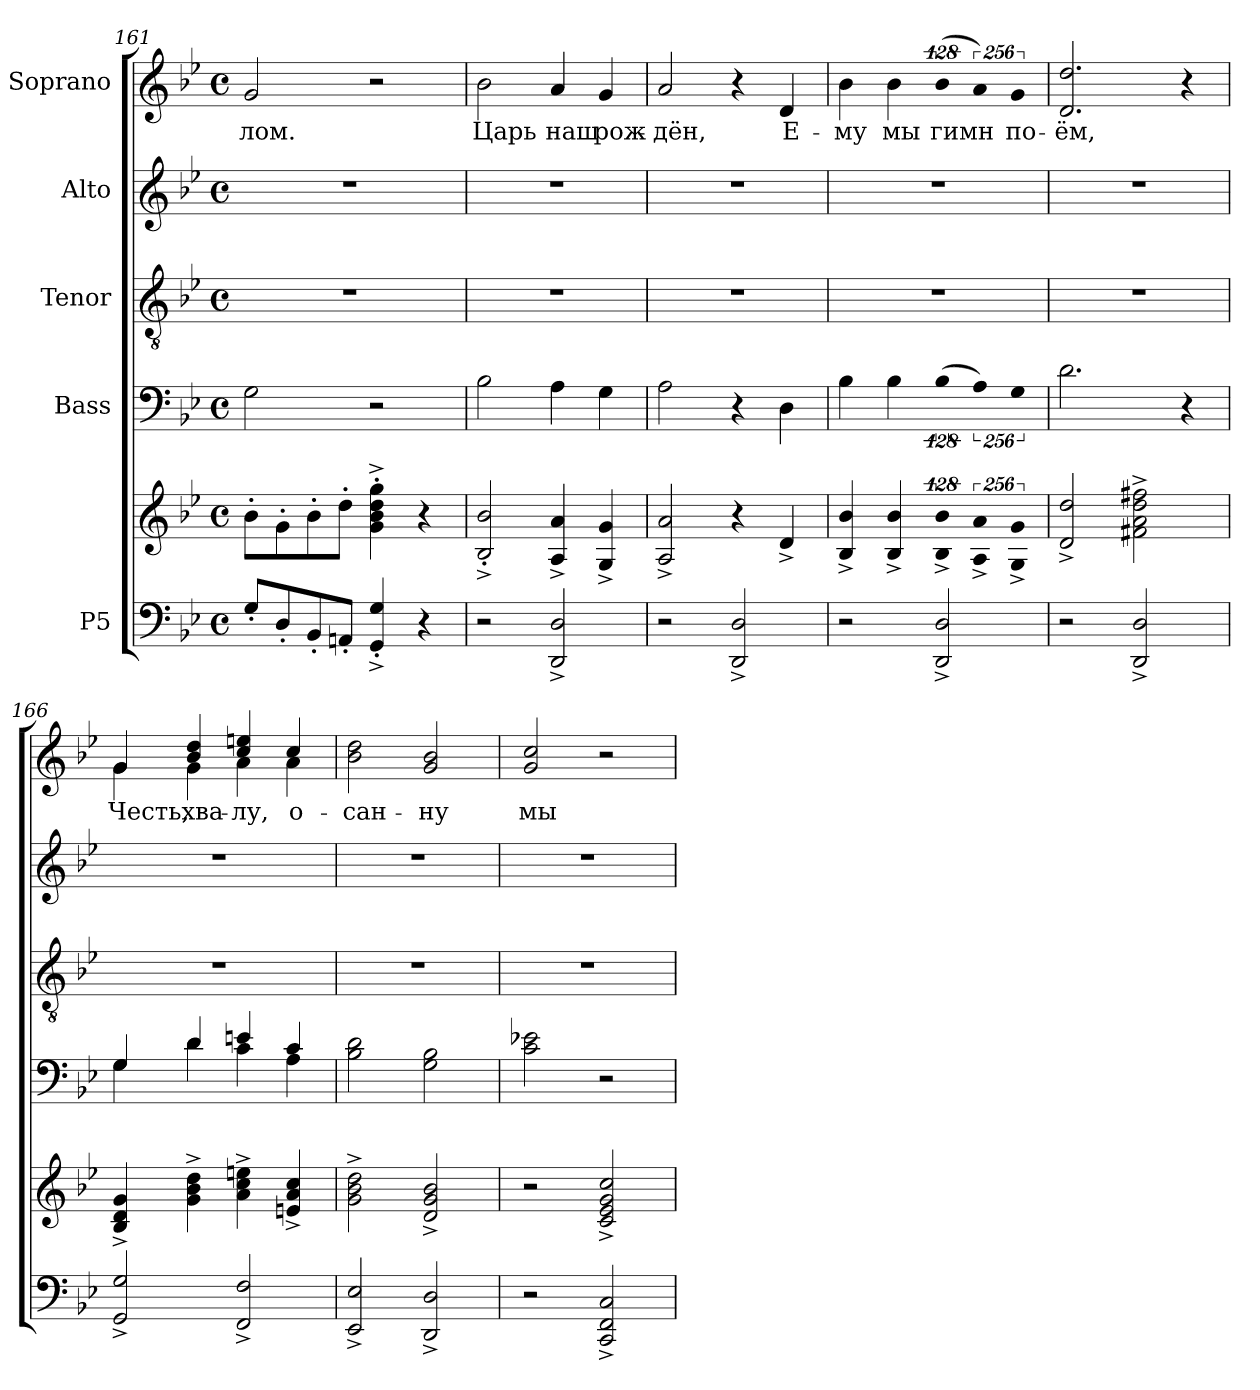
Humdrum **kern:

**kern	**kern	**kern	**kern	**kern	**kern	**text
*part5	*part5	*part4	*part3	*part2	*part1	*part1
*staff6	*staff5	*staff4	*staff3	*staff2	*staff1	*staff1
*I"P5	*	*I"Bass	*I"Tenor	*I"Alto	*I"Soprano	*
*clefF4	*clefG2	*clefF4	*clefGv2	*clefG2	*clefG2	*
*	*	*	*ITrd7c12	*	*	*
*k[b-e-]	*k[b-e-]	*k[b-e-]	*k[b-e-]	*k[b-e-]	*k[b-e-]	*
*B-:	*B-:	*B-:	*B-:	*B-:	*B-:	*
*M4/4	*M4/4	*M4/4	*M4/4	*M4/4	*M4/4	*
*met(c)	*met(c)	*met(c)	*met(c)	*met(c)	*met(c)	*
=161	=161	=161	=161	=161	=161	=161
!	!	!	!	!	!	!LO:LY:b:color=#000000
8G'i/L	8b-'i\L	2Gi\	1r	1r	2gi/	-лом.
8D'i/	8g'i\	.	.	.	.	.
8BB-'i/	8b-'i\	.	.	.	.	.
8AAn'i/J	8dd'i\J	.	.	.	.	.
4GGi/'^ 4Gi'^	4gi\'^ 4b-i'^ 4ddi'^ 4ggi'^	2r	.	.	2r	.
4r	4r	.	.	.	.	.
=162	=162	=162	=162	=162	=162	=162
!	!	!	!	!	!	!LO:LY:b:color=#000000
2r	2B-i/'^ 2b-i'^	2B-i\	1r	1r	2b-i\	Царь
!	!	!	!	!	!	!LO:LY:b:color=#000000
2DDi/^ 2Di^	4Ai/^ 4ai^	4Ai\	.	.	4ai/	наш
!	!	!	!	!	!	!LO:LY:b:color=#000000
.	4Gi/^ 4gi^	4Gi\	.	.	4gi/	рож-
!!LO:LB:g=z
=163	=163	=163	=163	=163	=163	=163
!	!	!	!	!	!	!LO:LY:b:color=#000000
2r	2Ai/^ 2ai^	2Ai\	1r	1r	2ai/	-дён,
2DDi/^ 2Di^	4r	4r	.	.	4r	.
!	!	!	!	!	!	!LO:LY:b:color=#000000
.	4d^i/	4Di\	.	.	4di/	Е-
=164	=164	=164	=164	=164	=164	=164
!	!	!	!	!	!	!LO:LY:b:color=#000000
2r	4B-i/^ 4b-i^	4B-i\	1r	1r	4b-i\	-му
!	!	!	!	!	!	!LO:LY:b:color=#000000
.	4B-i/^ 4b-i^	4B-i\	.	.	4b-i\	мы
!	!LO:N:vis=4	!LO:N:vis=4	!	!	!LO:N:vis=4	!
!	!	!	!	!	!	!LO:LY:b:color=#000000
2DDi/^ 2Di^	512%85B-i/^ 512%85b-i^	(512%85B-i\	.	.	(512%85b-i\	гимн
!	!LO:N:vis=4	!LO:N:vis=4	!	!	!LO:N:vis=4	!
.	1024%171Ai/^ 1024%171ai^	1024%171Ai\)	.	.	1024%171ai/)	.
!	!LO:N:vis=4	!LO:N:vis=4	!	!	!LO:N:vis=4	!
!	!	!	!	!	!	!LO:LY:b:color=#000000
.	1024%171Gi/^ 1024%171gi^	1024%171Gi\	.	.	1024%171gi/	по-
=165	=165	=165	=165	=165	=165	=165
!	!	!	!	!	!	!LO:LY:b:color=#000000
2r	2di/^ 2ddi^	2.di\	1r	1r	2.di/ 2.ddi	-ём,
2DDi/^ 2Di^	2f#Xi\^ 2ai^ 2ddi^ 2ff#Xi^	.	.	.	.	.
.	.	4r	.	.	4r	.
=166	=166	=166	=166	=166	=166	=166
*	*	*^	*	*	*	*
!	!	!	!	!	!	!	!LO:LY:b:color=#000000
*	*	*	*	*	*	*^	*
2GGi/^ 2Gi^	4B-i/^ 4di^ 4gi^	4Gi/	4Gi\	1r	1r	4gi/	4gi\	Честь,
!	!	!	!	!	!	!	!	!LO:LY:b:color=#000000
.	4gi\^ 4b-i^ 4ddi^	4di/	4di\	.	.	4b-i/ 4ddi	4gi\	хва-
!	!	!	!	!	!	!	!	!LO:LY:b:color=#000000
2FFi/^ 2Fi^	4ai\^ 4cci^ 4eeni^	4eni/	4ci\	.	.	4cci/ 4eeni	4ai\	-лу,
!	!	!	!	!	!	!	!	!LO:LY:b:color=#000000
.	4eni/^ 4ai^ 4cci^	4ci/	4Ai\	.	.	4cci/	4ai\	о-
*	*	*v	*v	*	*	*v	*v	*
=167	=167	=167	=167	=167	=167	=167
*	*	*^	*	*	*^	*
!	!	!	!	!	!	!	!	!LO:LY:b:color=#000000
*	*	*v	*v	*	*	*v	*v	*
2EE-i/^ 2E-i^	2gi\^ 2b-i^ 2ddi^	2B-i\ 2di	1r	1r	2b-i\ 2ddi	-сан-
!	!	!	!	!	!	!LO:LY:b:color=#000000
2DDi/^ 2Di^	2di/^ 2gi^ 2b-i^	2Gi\ 2B-i	.	.	2gi/ 2b-i	-ну
=168	=168	=168	=168	=168	=168	=168
!	!	!	!	!	!	!LO:LY:b:color=#000000
2r	2r	2ci\ 2e-Xi	1r	1r	2gi/ 2cci	мы
2CCi/^ 2FFi^ 2Ci^	2ci/^ 2e-i^ 2gi^ 2cci^	2r	.	.	2r	.
=	=	=	=	=	=	=
*-	*-	*-	*-	*-	*-	*-
